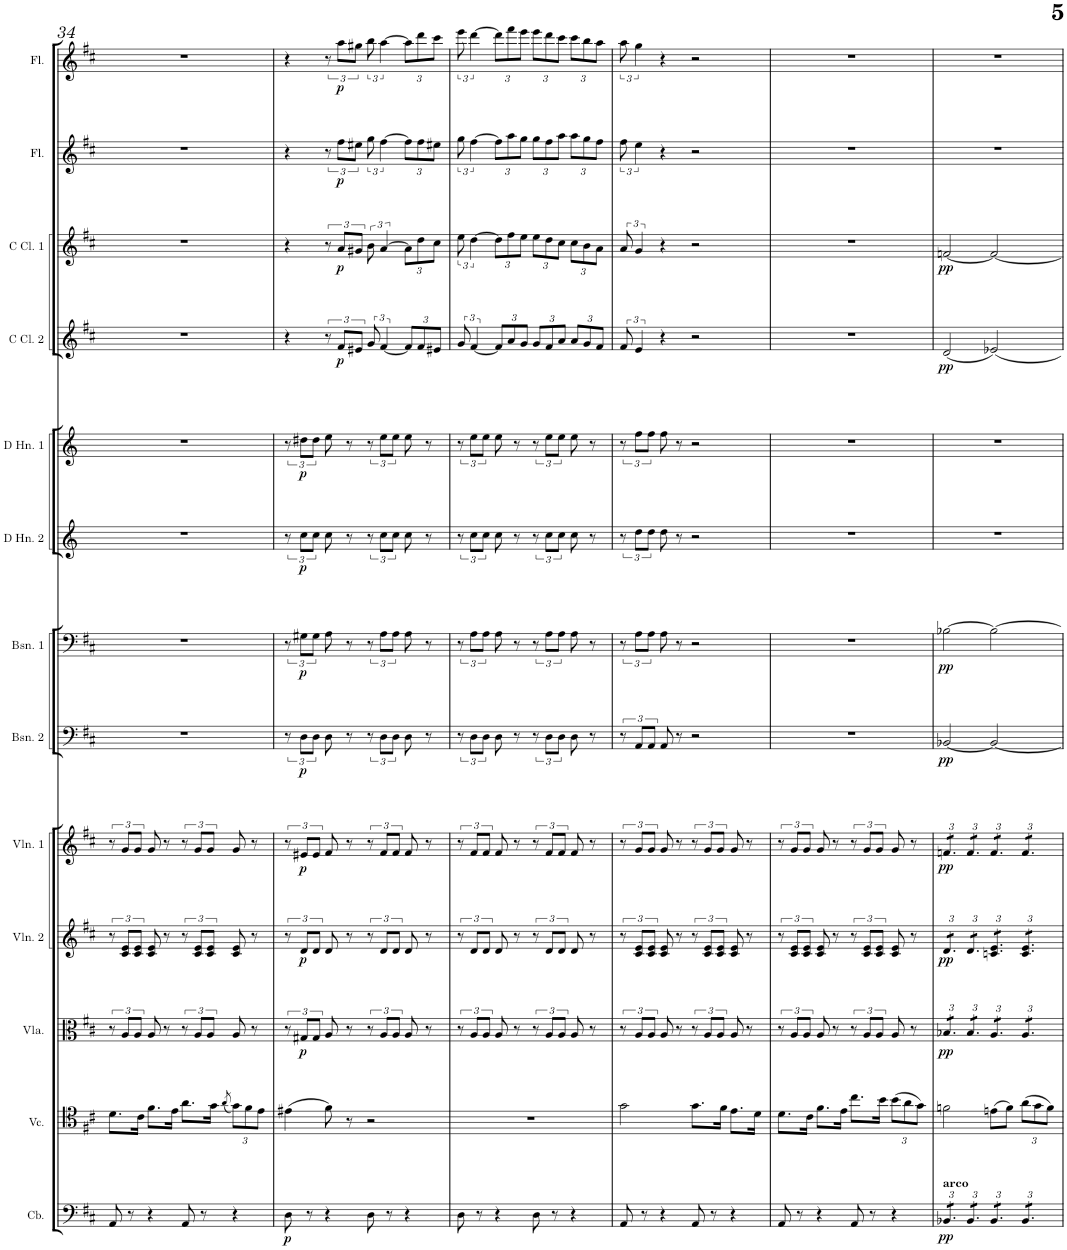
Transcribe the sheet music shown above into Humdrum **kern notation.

**kern	**dynam	**kern	**kern	**dynam	**kern	**dynam	**kern	**dynam	**kern	**dynam	**kern	**dynam	**kern	**dynam	**kern	**dynam	**kern	**dynam	**kern	**dynam	**kern	**dynam	**kern	**dynam
*part13	*part13	*part12	*part11	*part11	*part10	*part10	*part9	*part9	*part8	*part8	*part7	*part7	*part6	*part6	*part5	*part5	*part4	*part4	*part3	*part3	*part2	*part2	*part1	*part1
*staff13	*staff13	*staff12	*staff11	*staff11	*staff10	*staff10	*staff9	*staff9	*staff8	*staff8	*staff7	*staff7	*staff6	*staff6	*staff5	*staff5	*staff4	*staff4	*staff3	*staff3	*staff2	*staff2	*staff1	*staff1
*I"Contrabass	*	*I"Violoncello	*I"Viola	*	*I"Violin 2	*	*I"Violin 1	*	*I"Bassoon 2	*	*I"Bassoon 1	*	*I"Horn in D 2	*	*I"Horn in D 1	*	*I"C Clarinet 2	*	*I"C Clarinet 1	*	*I"Piccolo	*	*I"Flute	*
*I'Cb.	*	*I'Vc.	*I'Vla.	*	*I'Vln. 2	*	*I'Vln. 1	*	*I'Bsn. 2	*	*I'Bsn. 1	*	*	*	*	*	*I'C Cl. 2	*	*I'C Cl. 1	*	*I'Picc.	*	*I'Fl.	*
!!LO:PB:g=z
*clefF4	*	*clefC4	*clefC3	*	*clefG2	*	*clefG2	*	*clefF4	*	*clefF4	*	*clefG2	*	*clefG2	*	*clefG2	*	*clefG2	*	*clefG2	*	*clefG2	*
*Trd7c12	*	*	*	*	*	*	*	*	*	*	*	*	*Trd6c10	*	*Trd6c10	*	*Trd1c2	*	*Trd1c2	*	*Trd-7c-12	*	*	*
*k[f#c#]	*	*k[f#c#]	*k[f#c#]	*	*k[f#c#]	*	*k[f#c#]	*	*k[f#c#]	*	*k[f#c#]	*	*k[]	*	*k[]	*	*k[f#c#]	*	*k[f#c#]	*	*k[f#c#]	*	*k[f#c#]	*
*M4/4	*	*M4/4	*M4/4	*	*M4/4	*	*M4/4	*	*M4/4	*	*M4/4	*	*M4/4	*	*M4/4	*	*M4/4	*	*M4/4	*	*M4/4	*	*M4/4	*
*met(c)	*	*met(c)	*met(c)	*	*met(c)	*	*met(c)	*	*met(c)	*	*met(c)	*	*met(c)	*	*met(c)	*	*met(c)	*	*met(c)	*	*met(c)	*	*met(c)	*
=34	=34	=34	=34	=34	=34	=34	=34	=34	=34	=34	=34	=34	=34	=34	=34	=34	=34	=34	=34	=34	=34	=34	=34	=34
8AA/	.	8.d\L	12r	.	12r	.	12r	.	1r	.	1r	.	1r	.	1r	.	1r	.	1r	.	1r	.	1r	.
.	.	.	12A/L	.	12c#/ 12e/L	.	12g/L	.	.	.	.	.	.	.	.	.	.	.	.	.	.	.	.	.
8r	.	.	.	.	.	.	.	.	.	.	.	.	.	.	.	.	.	.	.	.	.	.	.	.
.	.	.	12A/J	.	12c#/ 12e/J	.	12g/J	.	.	.	.	.	.	.	.	.	.	.	.	.	.	.	.	.
.	.	16c#\Jk	.	.	.	.	.	.	.	.	.	.	.	.	.	.	.	.	.	.	.	.	.	.
4r	.	8.f#\L	8A/	.	8c#/ 8e/	.	8g/	.	.	.	.	.	.	.	.	.	.	.	.	.	.	.	.	.
.	.	.	8r	.	8r	.	8r	.	.	.	.	.	.	.	.	.	.	.	.	.	.	.	.	.
.	.	16e\Jk	.	.	.	.	.	.	.	.	.	.	.	.	.	.	.	.	.	.	.	.	.	.
8AA/	.	8.a\L	12r	.	12r	.	12r	.	.	.	.	.	.	.	.	.	.	.	.	.	.	.	.	.
.	.	.	12A/L	.	12c#/ 12e/L	.	12g/L	.	.	.	.	.	.	.	.	.	.	.	.	.	.	.	.	.
8r	.	.	.	.	.	.	.	.	.	.	.	.	.	.	.	.	.	.	.	.	.	.	.	.
.	.	.	12A/J	.	12c#/ 12e/J	.	12g/J	.	.	.	.	.	.	.	.	.	.	.	.	.	.	.	.	.
.	.	16g\Jk	.	.	.	.	.	.	.	.	.	.	.	.	.	.	.	.	.	.	.	.	.	.
.	.	(8qa/	.	.	.	.	.	.	.	.	.	.	.	.	.	.	.	.	.	.	.	.	.	.
*	*	*Xbrackettup	*	*	*	*	*	*	*	*	*	*	*	*	*	*	*	*	*	*	*	*	*	*
4r	.	12g\L)	8A/	.	8c#/ 8e/	.	8g/	.	.	.	.	.	.	.	.	.	.	.	.	.	.	.	.	.
.	.	12f#\	.	.	.	.	.	.	.	.	.	.	.	.	.	.	.	.	.	.	.	.	.	.
.	.	.	8r	.	8r	.	8r	.	.	.	.	.	.	.	.	.	.	.	.	.	.	.	.	.
.	.	12e\J	.	.	.	.	.	.	.	.	.	.	.	.	.	.	.	.	.	.	.	.	.	.
=35	=35	=35	=35	=35	=35	=35	=35	=35	=35	=35	=35	=35	=35	=35	=35	=35	=35	=35	=35	=35	=35	=35	=35	=35
!	!LO:DY:b	!	!	!	!	!	!	!	!	!	!	!	!	!	!	!	!	!	!	!	!	!	!	!
8D\	p	(4e#X\	12r	.	12r	.	12r	.	12r	.	12r	.	12r	.	12r	.	4r	.	4r	.	4r	.	4r	.
!	!	!	!	!LO:DY:b	!	!LO:DY:b	!	!LO:DY:b	!	!LO:DY:b	!	!LO:DY:b	!	!LO:DY:b	!	!LO:DY:b	!	!	!	!	!	!	!	!
.	.	.	12G#X/L	p	12d/L	p	12e#X/L	p	12D\L	p	12G#X\L	p	12cc\L	p	12dd#X\L	p	.	.	.	.	.	.	.	.
8r	.	.	.	.	.	.	.	.	.	.	.	.	.	.	.	.	.	.	.	.	.	.	.	.
.	.	.	12G#/J	.	12d/J	.	12e#/J	.	12D\J	.	12G#\J	.	12cc\J	.	12dd#\J	.	.	.	.	.	.	.	.	.
4r	.	8f#\)	8A/	.	8d/	.	8f#/	.	8D\	.	8A\	.	8cc\	.	8ee\	.	12r	.	12r	.	12r	.	12r	.
!	!	!	!	!	!	!	!	!	!	!	!	!	!	!	!	!	!	!LO:DY:b	!	!LO:DY:b	!	!LO:DY:b	!	!LO:DY:b
.	.	.	.	.	.	.	.	.	.	.	.	.	.	.	.	.	12f#/L	p	12a/L	p	12ff#\L	p	12aa\L	p
.	.	8r	8r	.	8r	.	8r	.	8r	.	8r	.	8r	.	8r	.	.	.	.	.	.	.	.	.
.	.	.	.	.	.	.	.	.	.	.	.	.	.	.	.	.	12e#X/J	.	12g#X/J	.	12ee#X\J	.	12gg#X\J	.
8D\	.	2r	12r	.	12r	.	12r	.	12r	.	12r	.	12r	.	12r	.	12g/	.	12b\	.	12gg\	.	12bb\	.
.	.	.	12A/L	.	12d/L	.	12f#/L	.	12D\L	.	12A\L	.	12cc\L	.	12ee\L	.	[4f#/	.	[4a/	.	[4ff#\	.	[4aa\	.
8r	.	.	.	.	.	.	.	.	.	.	.	.	.	.	.	.	.	.	.	.	.	.	.	.
.	.	.	12A/J	.	12d/J	.	12f#/J	.	12D\J	.	12A\J	.	12cc\J	.	12ee\J	.	.	.	.	.	.	.	.	.
4r	.	.	8A/	.	8d/	.	8f#/	.	8D\	.	8A\	.	8cc\	.	8ee\	.	.	.	.	.	.	.	.	.
*	*	*	*	*	*	*	*	*	*	*	*	*	*	*	*	*	*Xbrackettup	*	*Xbrackettup	*	*Xbrackettup	*	*Xbrackettup	*
.	.	.	.	.	.	.	.	.	.	.	.	.	.	.	.	.	12f#/	.	12dd\	.	12ff#\	.	12ddd\	.
.	.	.	8r	.	8r	.	8r	.	8r	.	8r	.	8r	.	8r	.	.	.	.	.	.	.	.	.
.	.	.	.	.	.	.	.	.	.	.	.	.	.	.	.	.	12e#X/J	.	12cc#\J	.	12ee#X\J	.	12ccc#\J	.
=36	=36	=36	=36	=36	=36	=36	=36	=36	=36	=36	=36	=36	=36	=36	=36	=36	=36	=36	=36	=36	=36	=36	=36	=36
8D\	.	1r	12r	.	12r	.	12r	.	12r	.	12r	.	12r	.	12r	.	12g/	.	12ee\	.	12gg\	.	12eee\	.
.	.	.	12A/L	.	12d/L	.	12f#/L	.	12D\L	.	12A\L	.	12cc\L	.	12ee\L	.	[4f#/	.	[4dd\	.	[4ff#\	.	[4ddd\	.
8r	.	.	.	.	.	.	.	.	.	.	.	.	.	.	.	.	.	.	.	.	.	.	.	.
.	.	.	12A/J	.	12d/J	.	12f#/J	.	12D\J	.	12A\J	.	12cc\J	.	12ee\J	.	.	.	.	.	.	.	.	.
4r	.	.	8A/	.	8d/	.	8f#/	.	8D\	.	8A\	.	8cc\	.	8ee\	.	.	.	.	.	.	.	.	.
.	.	.	.	.	.	.	.	.	.	.	.	.	.	.	.	.	12a/	.	12ff#\	.	12aa\	.	12fff#\	.
.	.	.	8r	.	8r	.	8r	.	8r	.	8r	.	8r	.	8r	.	.	.	.	.	.	.	.	.
.	.	.	.	.	.	.	.	.	.	.	.	.	.	.	.	.	12g/J	.	12ee\J	.	12gg\J	.	12eee\J	.
8D\	.	.	12r	.	12r	.	12r	.	12r	.	12r	.	12r	.	12r	.	12g/L	.	12ee\L	.	12gg\L	.	12eee\L	.
.	.	.	12A/L	.	12d/L	.	12f#/L	.	12D\L	.	12A\L	.	12cc\L	.	12ee\L	.	12f#/	.	12dd\	.	12ff#\	.	12ddd\	.
8r	.	.	.	.	.	.	.	.	.	.	.	.	.	.	.	.	.	.	.	.	.	.	.	.
.	.	.	12A/J	.	12d/J	.	12f#/J	.	12D\J	.	12A\J	.	12cc\J	.	12ee\J	.	12a/J	.	12cc#\J	.	12aa\J	.	12ccc#\J	.
4r	.	.	8A/	.	8d/	.	8f#/	.	8D\	.	8A\	.	8cc\	.	8ee\	.	12a/L	.	12cc#\L	.	12aa\L	.	12ccc#\L	.
.	.	.	.	.	.	.	.	.	.	.	.	.	.	.	.	.	12g/	.	12b\	.	12gg\	.	12bb\	.
.	.	.	8r	.	8r	.	8r	.	8r	.	8r	.	8r	.	8r	.	.	.	.	.	.	.	.	.
.	.	.	.	.	.	.	.	.	.	.	.	.	.	.	.	.	12f#/J	.	12a\J	.	12ff#\J	.	12aa\J	.
=37	=37	=37	=37	=37	=37	=37	=37	=37	=37	=37	=37	=37	=37	=37	=37	=37	=37	=37	=37	=37	=37	=37	=37	=37
*	*	*	*	*	*	*	*	*	*	*	*	*	*	*	*	*	*brackettup	*	*brackettup	*	*brackettup	*	*brackettup	*
8AA/	.	2g\	12r	.	12r	.	12r	.	12r	.	12r	.	12r	.	12r	.	12f#/	.	12a/	.	12ff#\	.	12aa\	.
.	.	.	12A/L	.	12c#/ 12e/L	.	12g/L	.	12AA/L	.	12A\L	.	12dd\L	.	12ff\L	.	6e/	.	6g/	.	6ee\	.	6gg\	.
8r	.	.	.	.	.	.	.	.	.	.	.	.	.	.	.	.	.	.	.	.	.	.	.	.
.	.	.	12A/J	.	12c#/ 12e/J	.	12g/J	.	12AA/J	.	12A\J	.	12dd\J	.	12ff\J	.	.	.	.	.	.	.	.	.
4r	.	.	8A/	.	8c#/ 8e/	.	8g/	.	8AA/	.	8A\	.	8dd\	.	8ff\	.	4r	.	4r	.	4r	.	4r	.
.	.	.	8r	.	8r	.	8r	.	8r	.	8r	.	8r	.	8r	.	.	.	.	.	.	.	.	.
8AA/	.	8.g\L	12r	.	12r	.	12r	.	2r	.	2r	.	2r	.	2r	.	2r	.	2r	.	2r	.	2r	.
.	.	.	12A/L	.	12c#/ 12e/L	.	12g/L	.	.	.	.	.	.	.	.	.	.	.	.	.	.	.	.	.
8r	.	.	.	.	.	.	.	.	.	.	.	.	.	.	.	.	.	.	.	.	.	.	.	.
.	.	.	12A/J	.	12c#/ 12e/J	.	12g/J	.	.	.	.	.	.	.	.	.	.	.	.	.	.	.	.	.
.	.	16f#\Jk	.	.	.	.	.	.	.	.	.	.	.	.	.	.	.	.	.	.	.	.	.	.
4r	.	8.e\L	8A/	.	8c#/ 8e/	.	8g/	.	.	.	.	.	.	.	.	.	.	.	.	.	.	.	.	.
.	.	.	8r	.	8r	.	8r	.	.	.	.	.	.	.	.	.	.	.	.	.	.	.	.	.
.	.	16d\Jk	.	.	.	.	.	.	.	.	.	.	.	.	.	.	.	.	.	.	.	.	.	.
=38	=38	=38	=38	=38	=38	=38	=38	=38	=38	=38	=38	=38	=38	=38	=38	=38	=38	=38	=38	=38	=38	=38	=38	=38
8AA/	.	8.d\L	12r	.	12r	.	12r	.	1r	.	1r	.	1r	.	1r	.	1r	.	1r	.	1r	.	1r	.
.	.	.	12A/L	.	12c#/ 12e/L	.	12g/L	.	.	.	.	.	.	.	.	.	.	.	.	.	.	.	.	.
8r	.	.	.	.	.	.	.	.	.	.	.	.	.	.	.	.	.	.	.	.	.	.	.	.
.	.	.	12A/J	.	12c#/ 12e/J	.	12g/J	.	.	.	.	.	.	.	.	.	.	.	.	.	.	.	.	.
.	.	16c#\Jk	.	.	.	.	.	.	.	.	.	.	.	.	.	.	.	.	.	.	.	.	.	.
4r	.	8.f#\L	8A/	.	8c#/ 8e/	.	8g/	.	.	.	.	.	.	.	.	.	.	.	.	.	.	.	.	.
.	.	.	8r	.	8r	.	8r	.	.	.	.	.	.	.	.	.	.	.	.	.	.	.	.	.
.	.	16e\Jk	.	.	.	.	.	.	.	.	.	.	.	.	.	.	.	.	.	.	.	.	.	.
8AA/	.	8.cc#\L	12r	.	12r	.	12r	.	.	.	.	.	.	.	.	.	.	.	.	.	.	.	.	.
.	.	.	12A/L	.	12c#/ 12e/L	.	12g/L	.	.	.	.	.	.	.	.	.	.	.	.	.	.	.	.	.
8r	.	.	.	.	.	.	.	.	.	.	.	.	.	.	.	.	.	.	.	.	.	.	.	.
.	.	.	12A/J	.	12c#/ 12e/J	.	12g/J	.	.	.	.	.	.	.	.	.	.	.	.	.	.	.	.	.
.	.	16b\Jk	.	.	.	.	.	.	.	.	.	.	.	.	.	.	.	.	.	.	.	.	.	.
4r	.	(12b\L	8A/	.	8c#/ 8e/	.	8g/	.	.	.	.	.	.	.	.	.	.	.	.	.	.	.	.	.
.	.	12a\	.	.	.	.	.	.	.	.	.	.	.	.	.	.	.	.	.	.	.	.	.	.
.	.	.	8r	.	8r	.	8r	.	.	.	.	.	.	.	.	.	.	.	.	.	.	.	.	.
.	.	12g\J)	.	.	.	.	.	.	.	.	.	.	.	.	.	.	.	.	.	.	.	.	.	.
=39	=39	=39	=39	=39	=39	=39	=39	=39	=39	=39	=39	=39	=39	=39	=39	=39	=39	=39	=39	=39	=39	=39	=39	=39
!LO:TX:a:B:t=arco	!	!	!	!	!	!	!	!	!	!	!	!	!	!	!	!	!	!	!	!	!	!	!	!
!	!LO:DY:b	!	!	!LO:DY:b	!	!LO:DY:b	!	!LO:DY:b	!	!LO:DY:b	!	!LO:DY:b	!	!	!	!	!	!LO:DY:b	!	!LO:DY:b	!	!	!	!
*tremolo	*	*	*	*	*	*	*	*	*	*	*	*	*	*	*	*	*	*	*	*	*	*	*	*
*	*	*	*tremolo	*	*	*	*	*	*	*	*	*	*	*	*	*	*	*	*	*	*	*	*	*
*	*	*	*	*	*tremolo	*	*	*	*	*	*	*	*	*	*	*	*	*	*	*	*	*	*	*
*	*	*	*	*	*	*	*tremolo	*	*	*	*	*	*	*	*	*	*	*	*	*	*	*	*	*
12BB-X/L	pp	2fn\	12B-X/L	pp	12d/L	pp	12fn/L	pp	[2BB-X/	pp	[2B-X\	pp	1r	.	1r	.	(2d/	pp	[2fn/	pp	1r	.	1r	.
12BB-X/	.	.	12B-X/	.	12d/	.	12fn/	.	.	.	.	.	.	.	.	.	.	.	.	.	.	.	.	.
12BB-X/J	.	.	12B-X/J	.	12d/J	.	12fn/J	.	.	.	.	.	.	.	.	.	.	.	.	.	.	.	.	.
12BB-/L	.	.	12B-/L	.	12d/L	.	12f/L	.	.	.	.	.	.	.	.	.	.	.	.	.	.	.	.	.
12BB-/	.	.	12B-/	.	12d/	.	12f/	.	.	.	.	.	.	.	.	.	.	.	.	.	.	.	.	.
12BB-/J	.	.	12B-/J	.	12d/J	.	12f/J	.	.	.	.	.	.	.	.	.	.	.	.	.	.	.	.	.
12BB-/L	.	(8en\L	12A/L	.	12cn/ 12e/L	.	12f/L	.	2BB-/_	.	2B-\_	.	.	.	.	.	2e-X/)	.	2f/_	.	.	.	.	.
12BB-/	.	.	12A/	.	12cn/ 12e/	.	12f/	.	.	.	.	.	.	.	.	.	.	.	.	.	.	.	.	.
.	.	8f\J)	.	.	.	.	.	.	.	.	.	.	.	.	.	.	.	.	.	.	.	.	.	.
12BB-/J	.	.	12A/J	.	12cn/ 12e/J	.	12f/J	.	.	.	.	.	.	.	.	.	.	.	.	.	.	.	.	.
12BB-/L	.	(12a\L	12A/L	.	12c/ 12e/L	.	12f/L	.	.	.	.	.	.	.	.	.	.	.	.	.	.	.	.	.
12BB-/	.	12g\	12A/	.	12c/ 12e/	.	12f/	.	.	.	.	.	.	.	.	.	.	.	.	.	.	.	.	.
12BB-/J	.	12f\J)	12A/J	.	12c/ 12e/J	.	12f/J	.	.	.	.	.	.	.	.	.	.	.	.	.	.	.	.	.
*	*	*	*	*	*	*	*Xtremolo	*	*	*	*	*	*	*	*	*	*	*	*	*	*	*	*	*
*	*	*	*	*	*Xtremolo	*	*	*	*	*	*	*	*	*	*	*	*	*	*	*	*	*	*	*
*	*	*	*Xtremolo	*	*	*	*	*	*	*	*	*	*	*	*	*	*	*	*	*	*	*	*	*
*Xtremolo	*	*	*	*	*	*	*	*	*	*	*	*	*	*	*	*	*	*	*	*	*	*	*	*
=	=	=	=	=	=	=	=	=	=	=	=	=	=	=	=	=	=	=	=	=	=	=	=	=
*-	*-	*-	*-	*-	*-	*-	*-	*-	*-	*-	*-	*-	*-	*-	*-	*-	*-	*-	*-	*-	*-	*-	*-	*-
